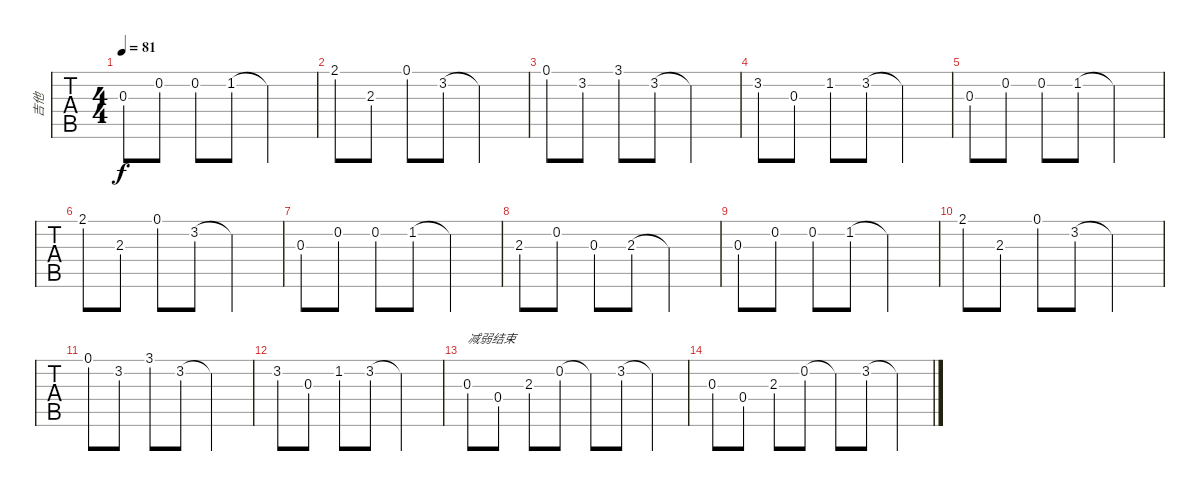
\track ("吉他" "吉他") {instrument electricguitarmuted}
\staff {tabs}
\tuning (E4 B3 G3 D3 A2 E2) {hide}
\ts (4 4)
\tempo 81
\clef g2
\ks g
0.3.8{dy f} 0.2.8 0.2.8 1.2.8 1.2{t}.2 |
2.1.8 2.3.8 0.1.8 3.2.8 3.2{t}.2 |
0.1.8 3.2.8 3.1.8 3.2.8 3.2{t}.2 |
3.2.8 0.3.8 1.2.8 3.2.8 3.2{t}.2 |
0.3.8 0.2.8 0.2.8 1.2.8 1.2{t}.2 |
2.1.8 2.3.8 0.1.8 3.2.8 3.2{t}.2 |
0.3.8 0.2.8 0.2.8 1.2.8 1.2{t}.2 |
2.3.8 0.2.8 0.3.8 2.3.8 2.3{t}.2 |
0.3.8 0.2.8 0.2.8 1.2.8 1.2{t}.2 |
2.1.8 2.3.8 0.1.8 3.2.8 3.2{t}.2 |
0.1.8 3.2.8 3.1.8 3.2.8 3.2{t}.2 |
3.2.8 0.3.8 1.2.8 3.2.8 3.2{t}.2 |
0.3.8{txt "减弱结束"} 0.4.8 2.3.8 0.2.8 0.2{t}.8 3.2.8 3.2{t}.4 |
0.3.8 0.4.8 2.3.8 0.2.8 0.2{t}.8 3.2.8 3.2{t}.4
